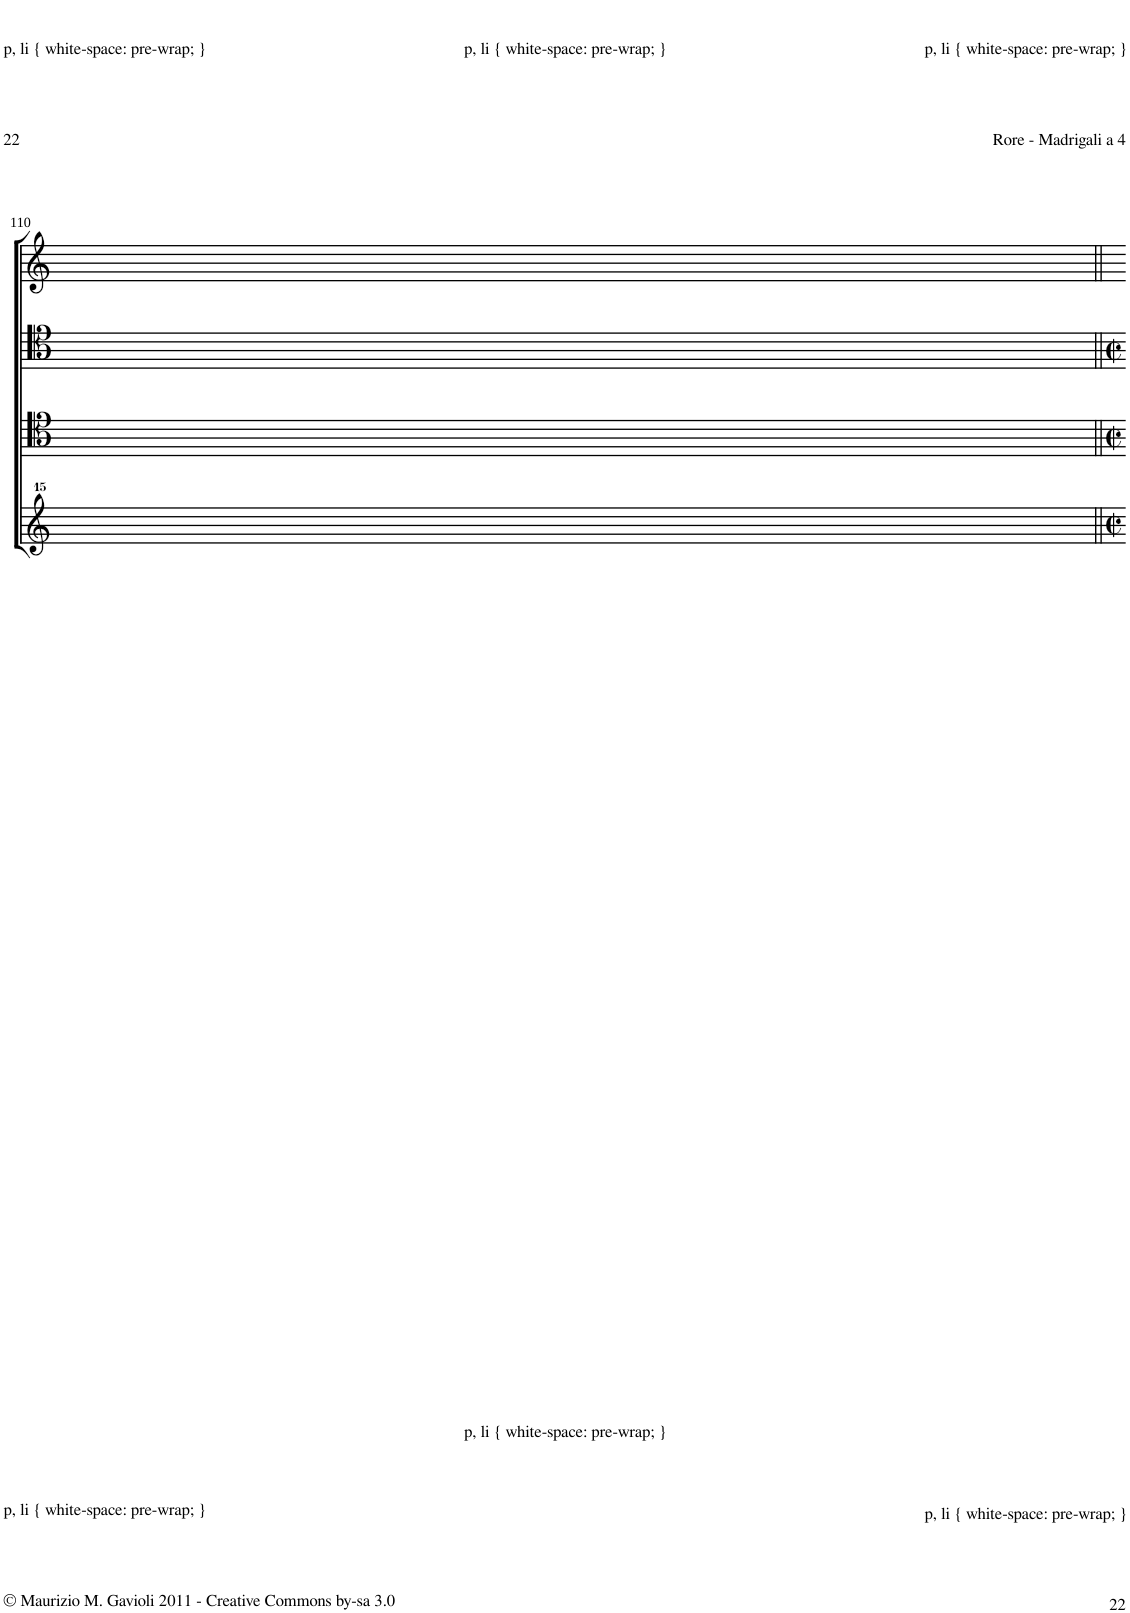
**kern	**kern	**kern	**kern
*part4	*part3	*part2	*part1
*staff4	*staff3	*staff2	*staff1
*I"Basso	*I"Tenore	*I"Alto	*I"Canto
!!LO:PB:g=z
*clefG^^2	*clefC4	*clefC4	*clefG2
*k[]	*k[]	*k[]	*k[]
*M3/1	*M3/1	*M3/1	*M3/1
=110	=110	=110	=110
0.G	0.d	0.B	0.g
=||	=||	=||	=||
*-	*-	*-	*-
